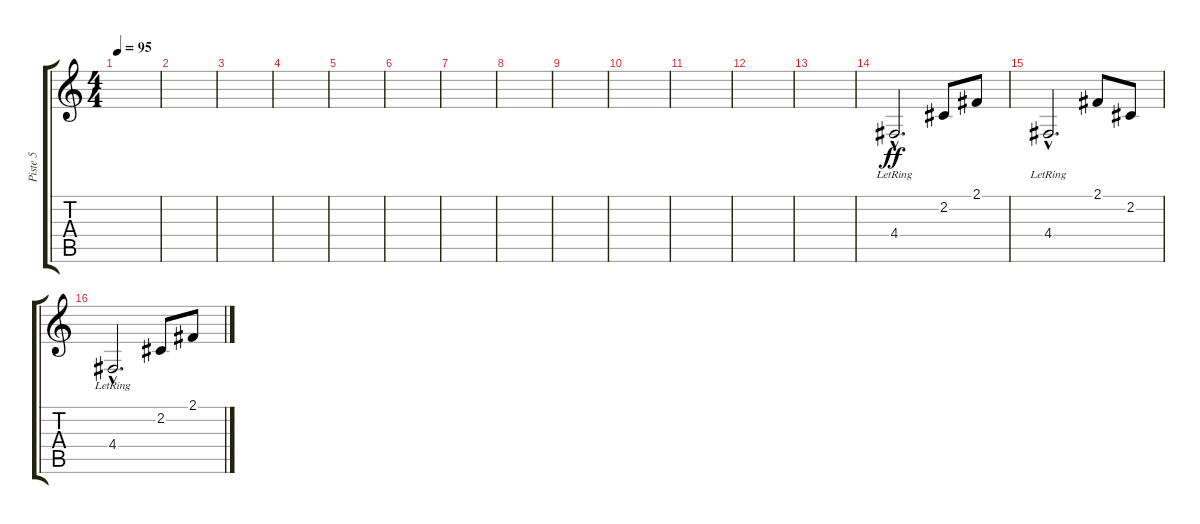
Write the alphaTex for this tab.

\track ("Piste 5" "Piste 5") {instrument fx4atmosphere}
\staff {score tabs}
\tuning (E4 B3 G3 D3 A2 E2) {hide}
\ts (4 4)
\tempo 95
\clef g2
\ks c
|
|
|
|
|
|
|
|
|
|
|
|
|
4.4{hac lr}.2{d dy ff} 2.2.8 2.1.8 |
4.4{hac lr}.2{d} 2.1.8 2.2.8 |
4.4{hac lr}.2{d} 2.2.8 2.1.8
